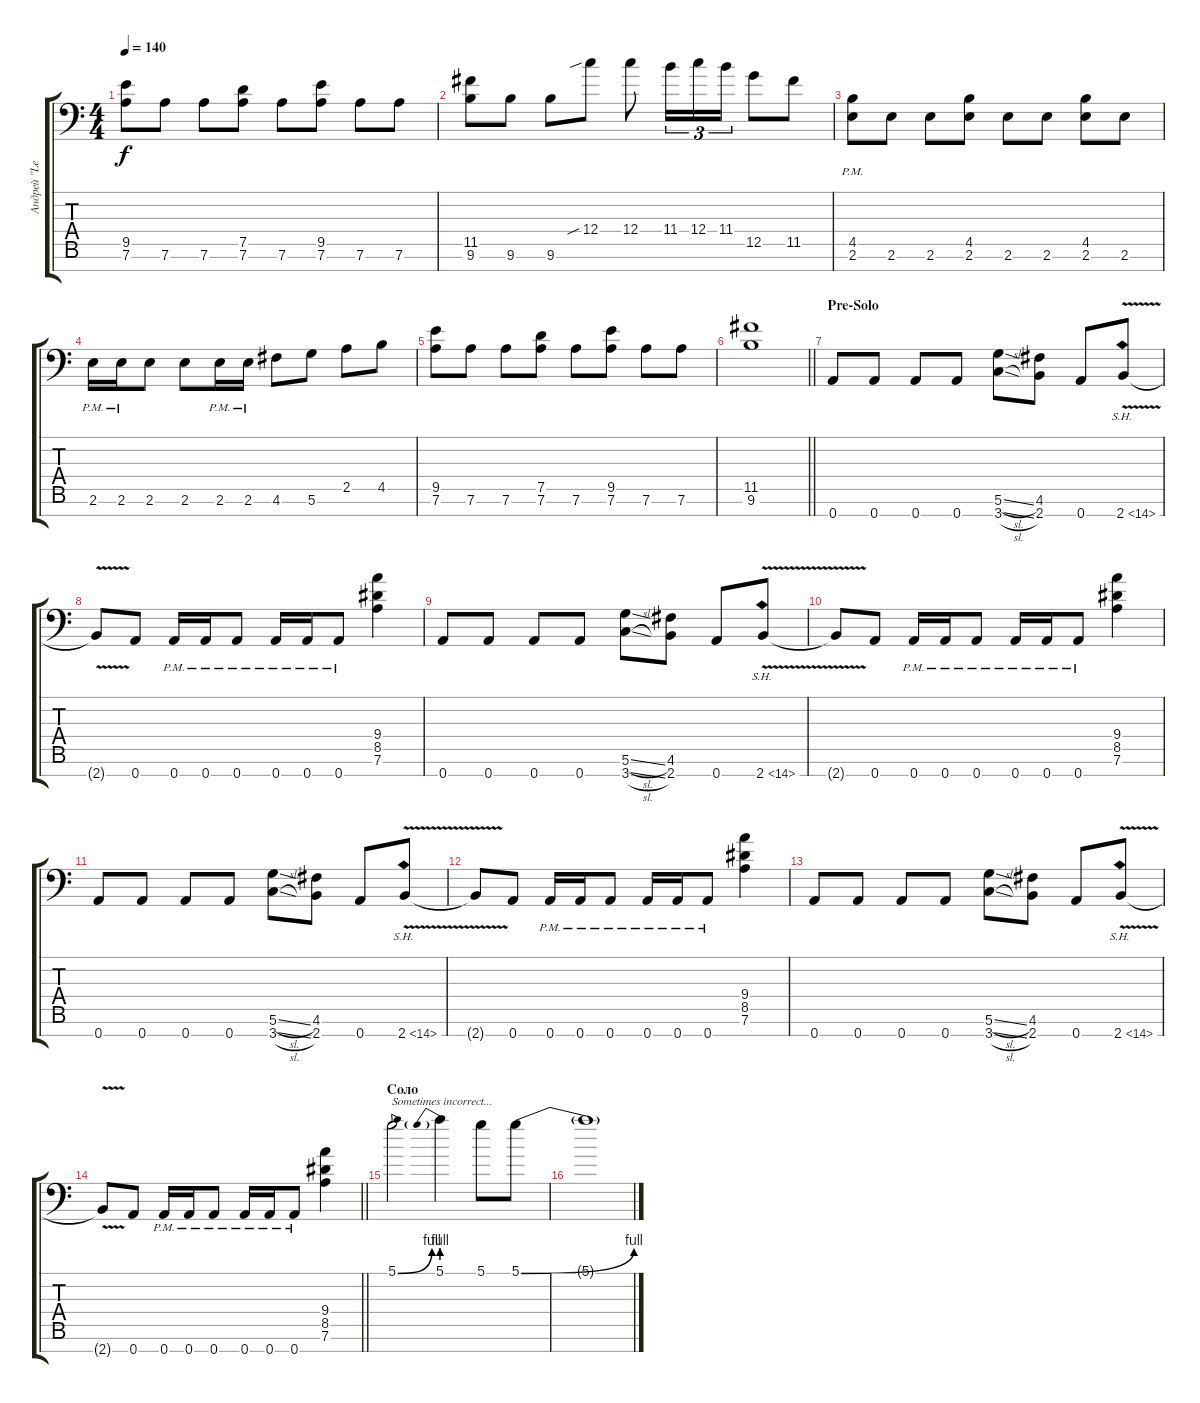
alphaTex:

\track ("Андрей \"Leo\" Леонтьев" "Андрей \"Le") {instrument overdrivenguitar}
\staff {score tabs}
\tuning (D4 A3 F3 C3 G2 D2 A1) {hide}
\ts (4 4)
\tempo 140
\clef f4
\ks c
(9.5 7.6).8{dy f} 7.6.8 7.6.8 (7.5 7.6).8 7.6.8 (9.5 7.6).8 7.6.8 7.6.8 |
(11.5 9.6).8 9.6.8 9.6.8 12.4{sib}.8 12.4.8 11.4.16{tu (3 2)} 12.4.16{tu (3 2)} 11.4.16{tu (3 2)} 12.5.8 11.5.8 |
(4.5 2.6{pm}).8 2.6.8 2.6.8 (4.5 2.6).8 2.6.8 2.6.8 (4.5 2.6).8 2.6.8 |
2.6{pm}.16 2.6{pm}.16 2.6.8 2.6.8 2.6{pm}.16 2.6{pm}.16 4.6.8 5.6.8 2.5.8 4.5.8 |
(9.5 7.6).8 7.6.8 7.6.8 (7.5 7.6).8 7.6.8 (9.5 7.6).8 7.6.8 7.6.8 |
\barLineRight lightlight
(11.5 9.6).1 |
\section ("" "Pre-Solo")
0.7.8 0.7.8 0.7.8 0.7.8 (5.6{sl} 3.7{sl}).8 (4.6 2.7).8 0.7.8 2.7{sh 12 v}.8{instrument guitarharmonics} |
2.7{t}.8 0.7.8{instrument overdrivenguitar} 0.7{pm}.16 0.7{pm}.16 0.7{pm}.8 0.7{pm}.16 0.7{pm}.16 0.7{pm}.8 (9.4 8.5 7.6).4 |
0.7.8 0.7.8 0.7.8 0.7.8 (5.6{sl} 3.7{sl}).8 (4.6 2.7).8 0.7.8 2.7{sh 12 v}.8{instrument guitarharmonics} |
2.7{t}.8 0.7.8{instrument overdrivenguitar} 0.7{pm}.16 0.7{pm}.16 0.7{pm}.8 0.7{pm}.16 0.7{pm}.16 0.7{pm}.8 (9.4 8.5 7.6).4 |
0.7.8 0.7.8 0.7.8 0.7.8 (5.6{sl} 3.7{sl}).8 (4.6 2.7).8 0.7.8 2.7{sh 12 v}.8{instrument guitarharmonics} |
2.7{t}.8 0.7.8{instrument overdrivenguitar} 0.7{pm}.16 0.7{pm}.16 0.7{pm}.8 0.7{pm}.16 0.7{pm}.16 0.7{pm}.8 (9.4 8.5 7.6).4 |
0.7.8 0.7.8 0.7.8 0.7.8 (5.6{sl} 3.7{sl}).8 (4.6 2.7).8 0.7.8 2.7{sh 12 v}.8{instrument guitarharmonics} |
\barLineRight lightlight
2.7{t}.8 0.7.8{instrument overdrivenguitar} 0.7{pm}.16 0.7{pm}.16 0.7{pm}.8 0.7{pm}.16 0.7{pm}.16 0.7{pm}.8 (9.4 8.5 7.6).4 |
\section ("" "Соло")
5.1{be (bend 0 0 60 4)}.2{txt "Sometimes incorrect..."} 5.1{be (prebend 0 4 60 4)}.4 5.1.8 5.1{be (bend 0 0 60 4)}.8 |
5.1{t}.1
